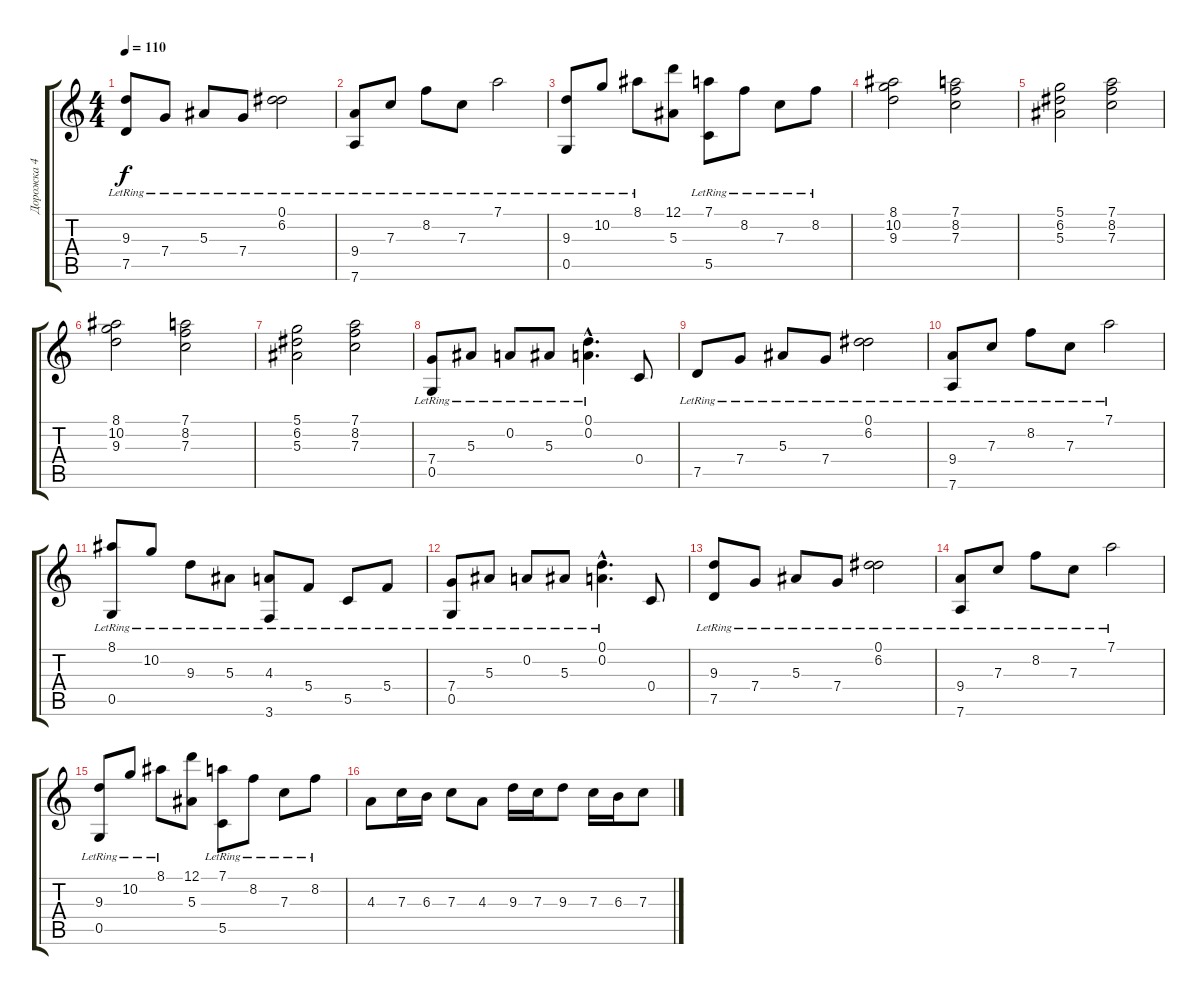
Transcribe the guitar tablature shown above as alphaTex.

\track ("Дорожка 4" "Дорожка 4") {instrument acousticguitarnylon}
\staff {score tabs}
\tuning (D4 A3 F3 C3 G2 D2) {hide}
\ts (4 4)
\tempo 110
\clef g2
\ks c
(9.3{lr} 7.5{lr}).8{dy f} 7.4{lr}.8 5.3{lr}.8 7.4{lr}.8 (0.1{lr} 6.2{lr}).2 |
(9.4{lr} 7.6{lr}).8 7.3{lr}.8 8.2{lr}.8 7.3{lr}.8 7.1{lr}.2 |
(9.3{lr} 0.5{lr}).8 10.2{lr}.8 8.1{lr}.8 (12.1 5.3).8 (7.1{lr} 5.5{lr}).8 8.2{lr}.8 7.3{lr}.8 8.2{lr}.8 |
(8.1 10.2 9.3).2 (7.1 8.2 7.3).2 |
(5.1 6.2 5.3).2 (7.1 8.2 7.3).2 |
(8.1 10.2 9.3).2 (7.1 8.2 7.3).2 |
(5.1 6.2 5.3).2 (7.1 8.2 7.3).2 |
(7.4{lr} 0.5{lr}).8{instrument acousticguitarnylon} 5.3{lr}.8 0.2{lr}.8 5.3{lr}.8 (0.1{hac lr} 0.2{hac lr}).4{d} 0.4.8 |
7.5{lr}.8 7.4{lr}.8 5.3{lr}.8 7.4{lr}.8 (0.1{lr} 6.2{lr}).2 |
(9.4{lr} 7.6{lr}).8 7.3{lr}.8 8.2{lr}.8 7.3{lr}.8 7.1{lr}.2 |
(8.1{lr} 0.5{lr}).8 10.2{lr}.8 9.3{lr}.8 5.3{lr}.8 (4.3{lr} 3.6{lr}).8 5.4{lr}.8 5.5{lr}.8 5.4{lr}.8 |
(7.4{lr} 0.5{lr}).8 5.3{lr}.8 0.2{lr}.8 5.3{lr}.8 (0.1{hac lr} 0.2{hac lr}).4{d} 0.4.8 |
(9.3{lr} 7.5{lr}).8 7.4{lr}.8 5.3{lr}.8 7.4{lr}.8 (0.1{lr} 6.2{lr}).2 |
(9.4{lr} 7.6{lr}).8 7.3{lr}.8 8.2{lr}.8 7.3{lr}.8 7.1{lr}.2 |
(9.3{lr} 0.5{lr}).8 10.2{lr}.8 8.1{lr}.8 (12.1 5.3).8 (7.1{lr} 5.5{lr}).8 8.2{lr}.8 7.3{lr}.8 8.2{lr}.8 |
4.3.8{instrument distortionguitar} 7.3.16 6.3.16 7.3.8 4.3.8 9.3.16 7.3.16 9.3.8 7.3.16 6.3.16 7.3.8
